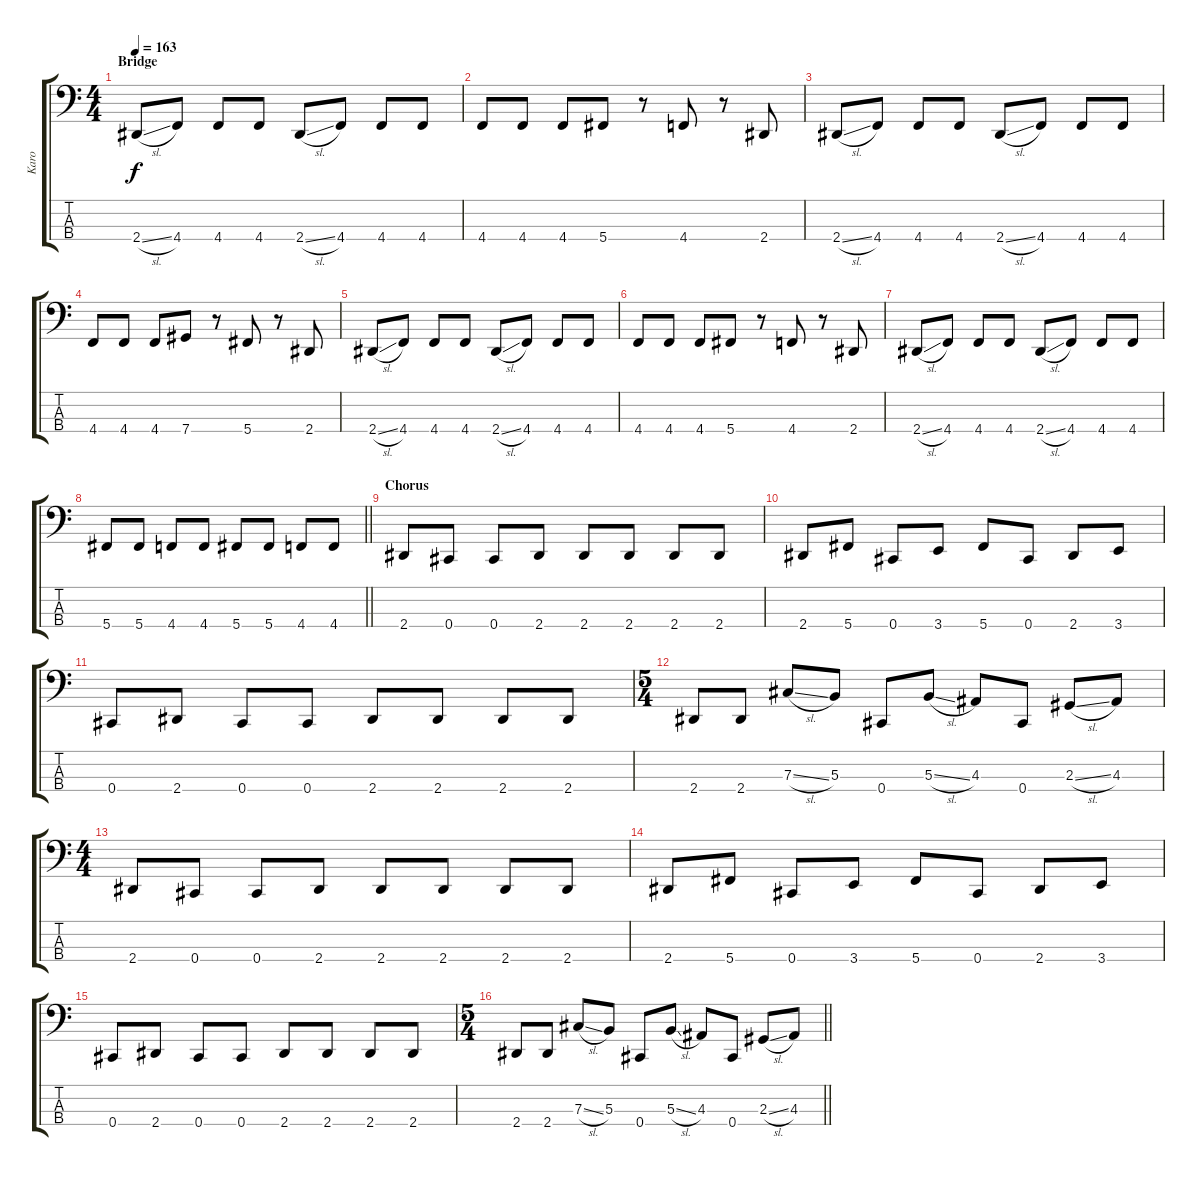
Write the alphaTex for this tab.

\track ("Karo" "Karo") {instrument electricbassfinger}
\staff {score tabs}
\tuning (E2 B1 Gb1 Db1) {hide}
\ts (4 4)
\section ("" "Bridge")
\tempo 163
\clef f4
\ks c
2.4{sl}.8{dy f} 4.4.8 4.4.8 4.4.8 2.4{sl}.8 4.4.8 4.4.8 4.4.8 |
4.4.8 4.4.8 4.4.8 5.4.8 r.8 4.4.8 r.8 2.4.8 |
2.4{sl}.8 4.4.8 4.4.8 4.4.8 2.4{sl}.8 4.4.8 4.4.8 4.4.8 |
4.4.8 4.4.8 4.4.8 7.4.8 r.8 5.4.8 r.8 2.4.8 |
2.4{sl}.8 4.4.8 4.4.8 4.4.8 2.4{sl}.8 4.4.8 4.4.8 4.4.8 |
4.4.8 4.4.8 4.4.8 5.4.8 r.8 4.4.8 r.8 2.4.8 |
2.4{sl}.8 4.4.8 4.4.8 4.4.8 2.4{sl}.8 4.4.8 4.4.8 4.4.8 |
\barLineRight lightlight
5.4.8 5.4.8 4.4.8 4.4.8 5.4.8 5.4.8 4.4.8 4.4.8 |
\section ("" "Chorus")
2.4.8 0.4.8 0.4.8 2.4.8 2.4.8 2.4.8 2.4.8 2.4.8 |
2.4.8 5.4.8 0.4.8 3.4.8 5.4.8 0.4.8 2.4.8 3.4.8 |
0.4.8 2.4.8 0.4.8 0.4.8 2.4.8 2.4.8 2.4.8 2.4.8 |
\ts (5 4)
2.4.8 2.4.8 7.3{sl}.8 5.3.8 0.4.8 5.3{sl}.8 4.3.8 0.4.8 2.3{sl}.8 4.3.8 |
\ts (4 4)
2.4.8 0.4.8 0.4.8 2.4.8 2.4.8 2.4.8 2.4.8 2.4.8 |
2.4.8 5.4.8 0.4.8 3.4.8 5.4.8 0.4.8 2.4.8 3.4.8 |
0.4.8 2.4.8 0.4.8 0.4.8 2.4.8 2.4.8 2.4.8 2.4.8 |
\ts (5 4)
\barLineRight lightlight
2.4.8 2.4.8 7.3{sl}.8 5.3.8 0.4.8 5.3{sl}.8 4.3.8 0.4.8 2.3{sl}.8 4.3.8
